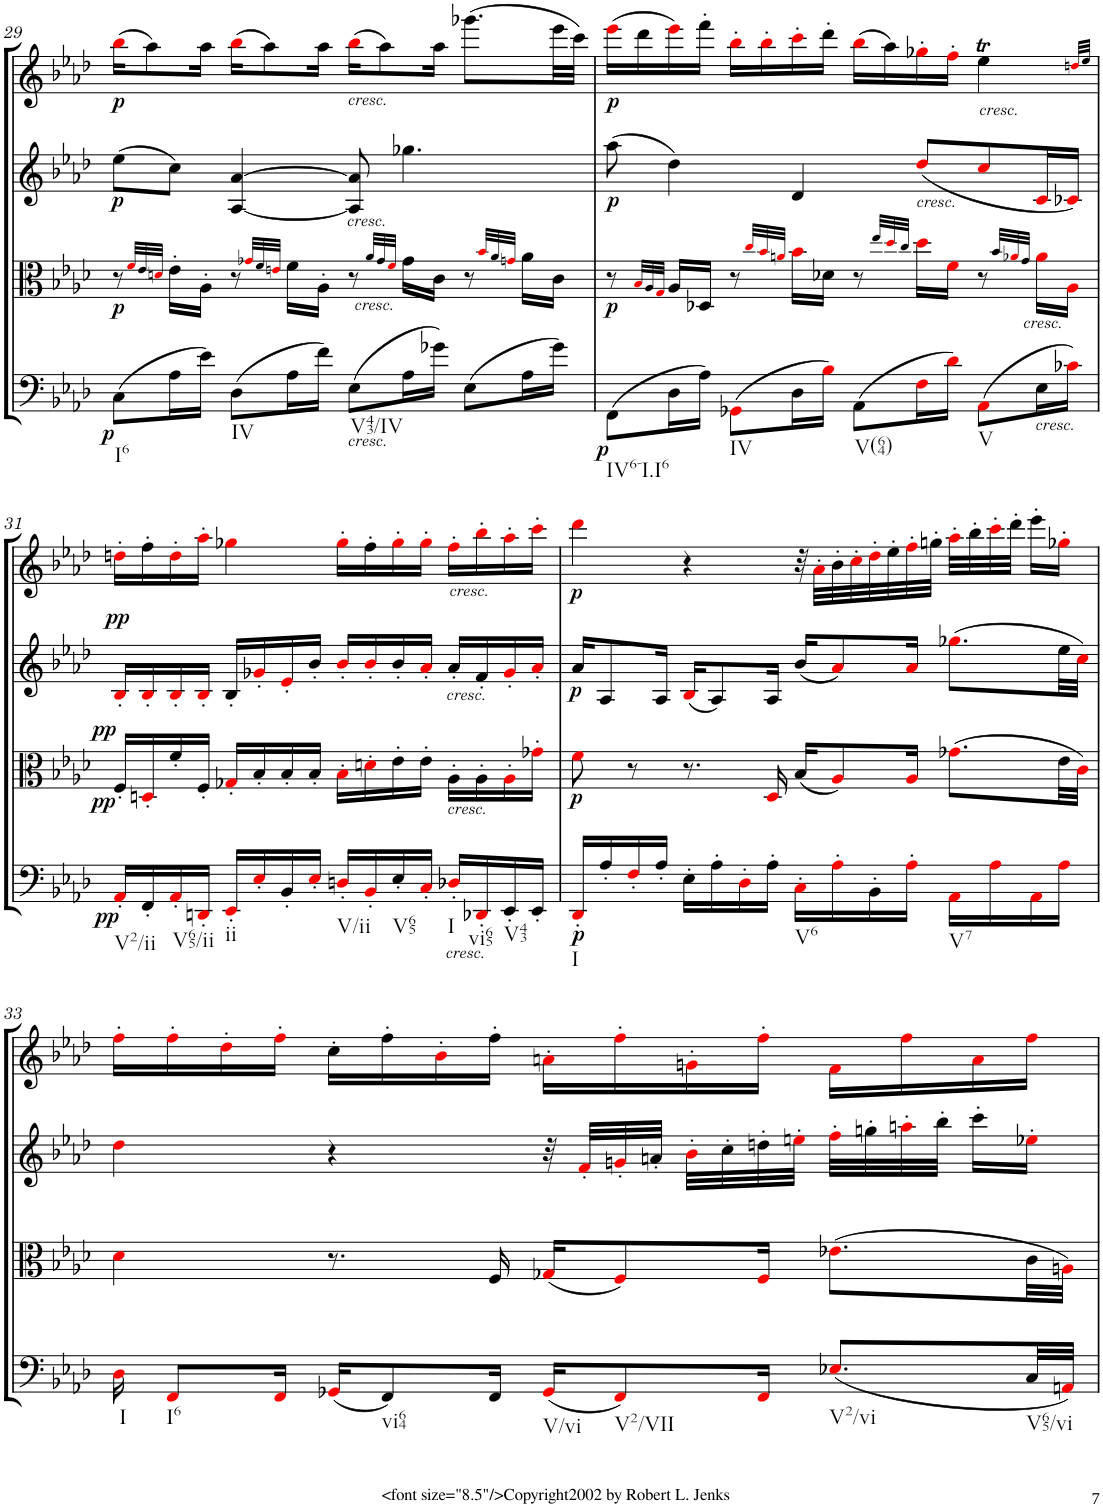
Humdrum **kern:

**kern	**dynam	**kern	**dynam	**kern	**dynam	**kern	**dynam
*part4	*part4	*part3	*part3	*part2	*part2	*part1	*part1
*staff4	*staff4	*staff3	*staff3	*staff2	*staff2	*staff1	*staff1
*I"Cello	*	*I"Viola	*	*I"2nd Violin	*	*I"1st Violin	*
*	*	*I'Vla	*	*I'Vln	*	*I'Vln	*
!!LO:PB:g=z
*clefC4	*	*clefC3	*	*clefG2	*	*clefG2	*
*k[b-e-a-d-]	*	*k[b-e-a-d-]	*	*k[b-e-a-d-]	*	*k[b-e-a-d-]	*
*A-:	*	*A-:	*	*A-:	*	*A-:	*
*M4/4	*	*M4/4	*	*M4/4	*	*M4/4	*
*met(c)	*	*met(c)	*	*met(c)	*	*met(c)	*
=29	=29	=29	=29	=29	=29	=29	=29
!LO:TX:b:t=I6	!	!	!	!	!	!	!
!	!LO:DY:b	!	!LO:DY:b	!	!LO:DY:b	!	!LO:DY:b
(8C\L	p	8r	p	(8ee-\L	p	(16bb-i\KL	p
.	.	.	.	.	.	8aa-\)	.
.	.	32qfi/LLL	.	.	.	.	.
.	.	32qe-/	.	.	.	.	.
.	.	32qdni/JJJ	.	.	.	.	.
16A-\L	.	16e-'\LL	.	8cc\J)	.	.	.
16e-\JJ)	.	16A-'\JJ	.	.	.	16aa-\Jk	.
!LO:TX:b:t=IV	!	!	!	!	!	!	!
(8D-\L	.	8r	.	[4A-/ [4a-/	.	(16bb-i\KL	.
.	.	.	.	.	.	8aa-\)	.
.	.	32qg-Xi/LLL	.	.	.	.	.
.	.	32qf/	.	.	.	.	.
.	.	32qeni/JJJ	.	.	.	.	.
16A-\L	.	16f\LL	.	.	.	.	.
16f\JJ)	.	16A-'\JJ	.	.	.	16aa-\Jk	.
!	!	!	!	!	!	!LO:TX:b:i:t=cresc.	!
!	!	!	!	!LO:TX:b:i:t=cresc.	!	!	!
!	!	!LO:TX:b:i:t=cresc.	!	!	!	!	!
!LO:TX:b:i:t=cresc.	!	!	!	!	!	!	!
!LO:TX:b:t=V43/IV	!	!	!	!	!	!	!
(8E-\L	.	8r	.	8A-/] 8a-/]	.	(16bb-i\KL	.
.	.	.	.	.	.	8aa-\)	.
.	.	32qa-/LLL	.	.	.	.	.
.	.	32qg-/	.	.	.	.	.
.	.	32qfi/JJJ	.	.	.	.	.
16A-\L	.	16g-\LL	.	4.gg-X\	.	.	.
16g-X\JJ)	.	16c\JJ	.	.	.	16aa-\Jk	.
(8E-\L	.	8r	.	.	.	(8.ggg-X\L	.
.	.	32qb-i/LLL	.	.	.	.	.
.	.	32qa-/	.	.	.	.	.
.	.	32qgni/JJJ	.	.	.	.	.
16A-\L	.	16a-\LL	.	.	.	.	.
16g-\JJ)	.	16c\JJ	.	.	.	32eee-\LL	.
.	.	.	.	.	.	32ccc\JJJ)	.
=30	=30	=30	=30	=30	=30	=30	=30
*	*	*	*	*	*	*^	*
!LO:TX:b:t=IV6-I.I6	!	!	!	!	!	!	!	!
!	!LO:DY:b	!	!LO:DY:b	!	!LO:DY:b	!	!	!LO:DY:b
(8FF\L	p	8r	p	(8aa-\	p	(16eee-i\LL	2.ryy	p
.	.	.	.	.	.	16ddd-\	.	.
.	.	32qB-i/LLL	.	.	.	.	.	.
.	.	32qA-/	.	.	.	.	.	.
.	.	32qGi/JJJ	.	.	.	.	.	.
16D-\L	.	16A-/LL	.	4dd-\)	.	16eee-i\)	.	.
16A-\JJ)	.	16D-X/JJ	.	.	.	16fff'\JJ	.	.
!LO:TX:b:t=IV	!	!	!	!	!	!	!	!
(8GG-Xi\L	.	8r	.	.	.	16bb-'i\LL	.	.
.	.	.	.	.	.	16bb-'i\	.	.
.	.	32qcci/LLL	.	.	.	.	.	.
.	.	32qb-i/	.	.	.	.	.	.
.	.	32qani/JJJ	.	.	.	.	.	.
16D-\L	.	16b-i\LL	.	4d-/	.	16ccc'i\	.	.
16B-i\JJ)	.	16d-X\JJ	.	.	.	16ddd-'\JJ	.	.
!LO:TX:b:t=V(64)	!	!	!	!	!	!	!	!
(8AA-\L	.	8r	.	.	.	(16bb-i\LL	.	.
.	.	.	.	.	.	16aa-\)	.	.
.	.	32qee-/LLL	.	.	.	.	.	.
.	.	32qdd-i/	.	.	.	.	.	.
.	.	32qcc/JJJ	.	.	.	.	.	.
!	!	!	!	!LO:TX:b:i:t=cresc.	!	!	!	!
16Fi\L	.	16dd-i\LL	.	(8dd-i/L	.	16gg-X'i\	.	.
16d-i\JJ)	.	16fi\JJ	.	.	.	16ff'i\JJ	.	.
!	!	!	!	!	!	!LO:TX:b:i:t=cresc.	!	!
!LO:TX:b:t=V	!	!	!	!	!	!	!	!
(8AA-i\L	.	8r	.	8cci/	.	4ee-T\	4ryy	.
.	.	32qb-/LLL	.	.	.	.	.	.
.	.	32qa-Xi/	.	.	.	.	.	.
.	.	32qg/JJJ	.	.	.	.	.	.
!	!	!LO:TX:b:i:t=cresc.	!	!	!	!	!	!
!LO:TX:b:i:t=cresc.	!	!	!	!	!	!	!	!
16E-\L	.	16a-i\LL	.	16ci/L	.	.	.	.
16c-Xi\JJ)	.	16A-i\JJ	.	16c-Xi/JJ)	.	.	.	.
*	*	*	*	*	*	*v	*v	*
.	.	.	.	.	.	32qddni/LLL	.
.	.	.	.	.	.	32qee-/JJJ	.
!!LO:LB:g=z
=31	=31	=31	=31	=31	=31	=31	=31
!LO:TX:b:t=V2/ii	!	!	!	!	!	!	!
!	!LO:DY:b	!	!LO:DY:b	!	!	!	!
!	!	!	!LO:DY:n=1:a	!	!LO:DY:a	!	!
16AA-'i/LL	pp	16F'/LL	pp pp	16B-'i/LL	pp	16ddn'i\LL	.
16FF'/	.	16Dn'i/	.	16B-'i/	.	16ff'\	.
16AA-'i/	.	16f'/	.	16B-'i/	.	16dd'i\	.
!LO:TX:b:t=V65/ii	!	!	!	!	!	!	!
16DDn'i/JJ	.	16F'/JJ	.	16B-'i/JJ	.	16aa-'i\JJ	.
!LO:TX:b:t=ii	!	!	!	!	!	!	!
16EE-'i/LL	.	16G-X'i/LL	.	16B-'/LL	.	4gg-Xi\	.
16E-'i/	.	16B-'/	.	16g-X'i/	.	.	.
16BB-'/	.	16B-'/	.	16e-'i/	.	.	.
16E-'i/JJ	.	16B-'/JJ	.	16b-'/JJ	.	.	.
!LO:TX:b:t=V/ii	!	!	!	!	!	!	!
16Dn'i/LL	.	16B-'i\LL	.	16b-'i/LL	.	16gg-'i\LL	.
16BB-'i/	.	16dn'i\	.	16b-'i/	.	16ff'\	.
!LO:TX:b:t=V65	!	!	!	!	!	!	!
16E-'/	.	16e-'\	.	16b-'/	.	16gg-'i\	.
16C'i/JJ	.	16e-'\JJ	.	16a-'i/JJ	.	16gg-'i\JJ	.
!	!	!	!	!	!	!LO:TX:b:i:t=cresc.	!
!	!	!	!	!LO:TX:b:i:t=cresc.	!	!	!
!	!	!LO:TX:b:i:t=cresc.	!	!	!	!	!
!LO:TX:b:i:t=cresc.	!	!	!	!	!	!	!
!LO:TX:b:t=I	!	!	!	!	!	!	!
16D-X'i/LL	.	16A-'\LL	.	16a-'/LL	.	16ff'i\LL	.
!LO:TX:b:t=vi65	!	!	!	!	!	!	!
16DD-X'i/	.	16A-'\	.	16f'/	.	16bb-'i\	.
!LO:TX:b:t=V43	!	!	!	!	!	!	!
16EE-'/	.	16A-'i\	.	16g-'i/	.	16aa-'i\	.
16EE-'/JJ	.	16g-X'i\JJ	.	16a-'i/JJ	.	16ccc'i\JJ	.
=32	=32	=32	=32	=32	=32	=32	=32
!LO:TX:b:t=I	!	!	!	!	!	!	!
!	!LO:DY:b	!	!LO:DY:b	!	!LO:DY:b	!	!LO:DY:b
16DD-'i/LL	p	8fi\	p	16a-/KL	p	4ddd-i\	p
16A-'/	.	.	.	8A-/	.	.	.
16F'i/	.	8r	.	.	.	.	.
16A-'/JJ	.	.	.	16A-/Jk	.	.	.
16E-'\LL	.	8.r	.	(16B-i/KL	.	4r	.
16A-'\	.	.	.	8A-/)	.	.	.
16D-'i\	.	.	.	.	.	.	.
16A-'\JJ	.	16D-i/	.	16A-/Jk	.	.	.
!LO:TX:b:t=V6	!	!	!	!	!	!	!
16C'i\LL	.	(16B-/KL	.	(16b-/KL	.	32r	.
.	.	.	.	.	.	32a-'i\LLL	.
16A-'i\	.	8A-i/)	.	8a-i/)	.	32b-'\	.
.	.	.	.	.	.	32cc'i\	.
16BB-'\	.	.	.	.	.	32dd-'i\	.
.	.	.	.	.	.	32ee-'\	.
16A-'i\JJ	.	16A-i/Jk	.	16a-i/Jk	.	32ff'i\	.
.	.	.	.	.	.	32ggn'\JJJ	.
!LO:TX:b:t=V7	!	!	!	!	!	!	!
16AA-i\LL	.	(8.g-Xi\L	.	(8.gg-Xi\L	.	32aa-'i\LLL	.
.	.	.	.	.	.	32bb-'\	.
16A-i\	.	.	.	.	.	32ccc'i\	.
.	.	.	.	.	.	32ddd-'\JJJ	.
16AA-i\	.	.	.	.	.	16eee-'\LL	.
16A-i\JJ	.	32e-\LL	.	32ee-\LL	.	16gg-X'i\JJ	.
.	.	32ci\JJJ)	.	32cci\JJJ)	.	.	.
!!LO:LB:g=z
=33	=33	=33	=33	=33	=33	=33	=33
!LO:TX:b:t=I	!	!	!	!	!	!	!
16D-i\	.	4d-i\	.	4dd-i\	.	16ff'i\LL	.
!LO:TX:b:t=I6	!	!	!	!	!	!	!
8FFi/L	.	.	.	.	.	16ff'i\	.
.	.	.	.	.	.	16dd-'i\	.
16FFi/Jk	.	.	.	.	.	16ff'i\JJ	.
(16GG-Xi/KL	.	8.r	.	4r	.	16cc'\LL	.
!LO:TX:b:t=vi64	!	!	!	!	!	!	!
8FF/)	.	.	.	.	.	16ff'\	.
.	.	.	.	.	.	16b-'i\	.
16FF/Jk	.	16F/	.	.	.	16ff'\JJ	.
!LO:TX:b:t=V/vi	!	!	!	!	!	!	!
(16GG-i/KL	.	(16G-Xi/KL	.	32r	.	16an'i\LL	.
.	.	.	.	32f'i/LLL	.	.	.
!LO:TX:b:t=V2/VII	!	!	!	!	!	!	!
8FFi/)	.	8Fi/)	.	32gn'i/	.	16ff'i\	.
.	.	.	.	32an'/JJJ	.	.	.
.	.	.	.	32b-'i\LLL	.	16gn'i\	.
.	.	.	.	32cc'\	.	.	.
16FFi/Jk	.	16Fi/Jk	.	32ddn'\	.	16ff'i\JJ	.
.	.	.	.	32een'i\JJJ	.	.	.
!LO:TX:b:t=V2/vi	!	!	!	!	!	!	!
(8.E-Xi/L	.	(8.e-Xi\L	.	32ff'i\LLL	.	16fi\LL	.
.	.	.	.	32ggn'\	.	.	.
.	.	.	.	32aan'i\	.	16ffi\	.
.	.	.	.	32bb-'\JJJ	.	.	.
.	.	.	.	16ccc'\LL	.	16ai\	.
!LO:TX:b:t=V65/vi	!	!	!	!	!	!	!
32C/LL	.	32c\LL	.	16ee-X'i\JJ	.	16ffi\JJ	.
32AAni/JJJ)	.	32Ani\JJJ)	.	.	.	.	.
=	=	=	=	=	=	=	=
*-	*-	*-	*-	*-	*-	*-	*-
